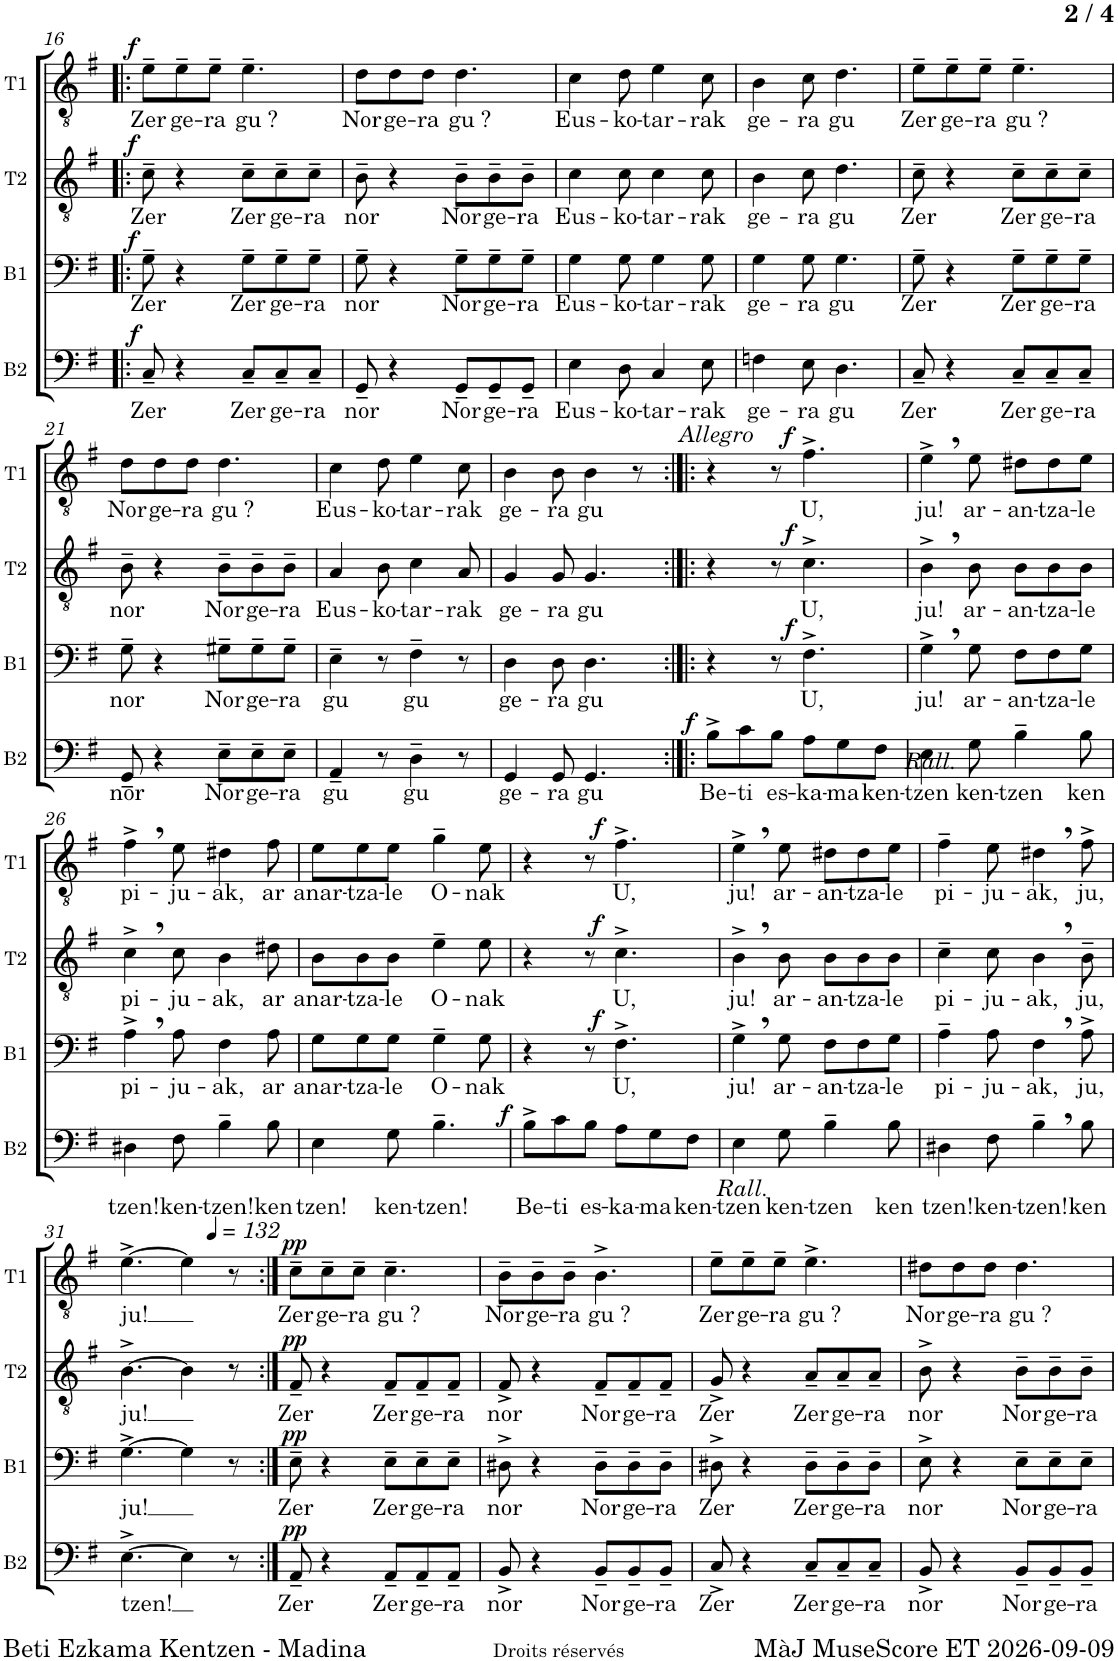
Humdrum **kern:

**kern	**text	**dynam	**kern	**text	**dynam	**kern	**text	**dynam	**kern	**text	**dynam
*part4	*part4	*part4	*part3	*part3	*part3	*part2	*part2	*part2	*part1	*part1	*part1
*staff4	*staff4	*staff4	*staff3	*staff3	*staff3	*staff2	*staff2	*staff2	*staff1	*staff1	*staff1
*I"Basse	*	*	*I"Baryton	*	*	*I"Ténor 2	*	*	*I"Ténor 1	*	*
*I'B2	*	*	*I'B1	*	*	*I'T2	*	*	*I'T1	*	*
!!LO:PB:g=z
*clefF4	*	*	*clefF4	*	*	*clefGv2	*	*	*clefGv2	*	*
*k[f#]	*	*	*k[f#]	*	*	*k[f#]	*	*	*k[f#]	*	*
*M6/8	*	*	*M6/8	*	*	*M6/8	*	*	*M6/8	*	*
=16!|:	=16!|:	=16!|:	=16!|:	=16!|:	=16!|:	=16!|:	=16!|:	=16!|:	=16!|:	=16!|:	=16!|:
!	!LO:LY:b	!LO:DY:a	!	!LO:LY:b	!LO:DY:a	!	!LO:LY:b	!LO:DY:a	!	!LO:LY:b	!LO:DY:a
8C~/	Zer	f	8G~\	Zer	f	8c~\	Zer	f	8e~\L	Zer	f
!	!	!	!	!	!	!	!	!	!	!LO:LY:b	!
4r	.	.	4r	.	.	4r	.	.	8e~\	ge-	.
!	!	!	!	!	!	!	!	!	!	!LO:LY:b	!
.	.	.	.	.	.	.	.	.	8e~\J	-ra	.
!	!LO:LY:b	!	!	!LO:LY:b	!	!	!LO:LY:b	!	!	!LO:LY:b	!
8C~/L	Zer	.	8G~\L	Zer	.	8c~\L	Zer	.	4.e~\	gu ?	.
!	!LO:LY:b	!	!	!LO:LY:b	!	!	!LO:LY:b	!	!	!	!
8C~/	ge-	.	8G~\	ge-	.	8c~\	ge-	.	.	.	.
!	!LO:LY:b	!	!	!LO:LY:b	!	!	!LO:LY:b	!	!	!	!
8C~/J	-ra	.	8G~\J	-ra	.	8c~\J	-ra	.	.	.	.
=17	=17	=17	=17	=17	=17	=17	=17	=17	=17	=17	=17
!	!LO:LY:b	!	!	!LO:LY:b	!	!	!LO:LY:b	!	!	!LO:LY:b	!
8GG~/	nor	.	8G~\	nor	.	8B~\	nor	.	8d\L	Nor	.
!	!	!	!	!	!	!	!	!	!	!LO:LY:b	!
4r	.	.	4r	.	.	4r	.	.	8d\	ge-	.
!	!	!	!	!	!	!	!	!	!	!LO:LY:b	!
.	.	.	.	.	.	.	.	.	8d\J	-ra	.
!	!LO:LY:b	!	!	!LO:LY:b	!	!	!LO:LY:b	!	!	!LO:LY:b	!
8GG~/L	Nor	.	8G~\L	Nor	.	8B~\L	Nor	.	4.d\	gu ?	.
!	!LO:LY:b	!	!	!LO:LY:b	!	!	!LO:LY:b	!	!	!	!
8GG~/	ge-	.	8G~\	ge-	.	8B~\	ge-	.	.	.	.
!	!LO:LY:b	!	!	!LO:LY:b	!	!	!LO:LY:b	!	!	!	!
8GG~/J	-ra	.	8G~\J	-ra	.	8B~\J	-ra	.	.	.	.
=18	=18	=18	=18	=18	=18	=18	=18	=18	=18	=18	=18
!	!LO:LY:b	!	!	!LO:LY:b	!	!	!LO:LY:b	!	!	!LO:LY:b	!
4E\	Eus-	.	4G\	Eus-	.	4c\	Eus-	.	4c\	Eus-	.
!	!LO:LY:b	!	!	!LO:LY:b	!	!	!LO:LY:b	!	!	!LO:LY:b	!
8D\	-ko-	.	8G\	-ko-	.	8c\	-ko-	.	8d\	-ko-	.
!	!LO:LY:b	!	!	!LO:LY:b	!	!	!LO:LY:b	!	!	!LO:LY:b	!
4C/	-tar-	.	4G\	-tar-	.	4c\	-tar-	.	4e\	-tar-	.
!	!LO:LY:b	!	!	!LO:LY:b	!	!	!LO:LY:b	!	!	!LO:LY:b	!
8E\	-rak	.	8G\	-rak	.	8c\	-rak	.	8c\	-rak	.
=19	=19	=19	=19	=19	=19	=19	=19	=19	=19	=19	=19
!	!LO:LY:b	!	!	!LO:LY:b	!	!	!LO:LY:b	!	!	!LO:LY:b	!
4Fn\	ge-	.	4G\	ge-	.	4B\	ge-	.	4B\	ge-	.
!	!LO:LY:b	!	!	!LO:LY:b	!	!	!LO:LY:b	!	!	!LO:LY:b	!
8E\	-ra	.	8G\	-ra	.	8c\	-ra	.	8c\	-ra	.
!	!LO:LY:b	!	!	!LO:LY:b	!	!	!LO:LY:b	!	!	!LO:LY:b	!
4.D\	gu	.	4.G\	gu	.	4.d\	gu	.	4.d\	gu	.
=20	=20	=20	=20	=20	=20	=20	=20	=20	=20	=20	=20
!	!LO:LY:b	!	!	!LO:LY:b	!	!	!LO:LY:b	!	!	!LO:LY:b	!
8C~/	Zer	.	8G~\	Zer	.	8c~\	Zer	.	8e~\L	Zer	.
!	!	!	!	!	!	!	!	!	!	!LO:LY:b	!
4r	.	.	4r	.	.	4r	.	.	8e~\	ge-	.
!	!	!	!	!	!	!	!	!	!	!LO:LY:b	!
.	.	.	.	.	.	.	.	.	8e~\J	-ra	.
!	!LO:LY:b	!	!	!LO:LY:b	!	!	!LO:LY:b	!	!	!LO:LY:b	!
8C~/L	Zer	.	8G~\L	Zer	.	8c~\L	Zer	.	4.e~\	gu ?	.
!	!LO:LY:b	!	!	!LO:LY:b	!	!	!LO:LY:b	!	!	!	!
8C~/	ge-	.	8G~\	ge-	.	8c~\	ge-	.	.	.	.
!	!LO:LY:b	!	!	!LO:LY:b	!	!	!LO:LY:b	!	!	!	!
8C~/J	-ra	.	8G~\J	-ra	.	8c~\J	-ra	.	.	.	.
!!LO:LB:g=z
=21	=21	=21	=21	=21	=21	=21	=21	=21	=21	=21	=21
!	!LO:LY:b	!	!	!LO:LY:b	!	!	!LO:LY:b	!	!	!LO:LY:b	!
8GG~/	nor	.	8G~\	nor	.	8B~\	nor	.	8d\L	Nor	.
!	!	!	!	!	!	!	!	!	!	!LO:LY:b	!
4r	.	.	4r	.	.	4r	.	.	8d\	ge-	.
!	!	!	!	!	!	!	!	!	!	!LO:LY:b	!
.	.	.	.	.	.	.	.	.	8d\J	-ra	.
!	!LO:LY:b	!	!	!LO:LY:b	!	!	!LO:LY:b	!	!	!LO:LY:b	!
8E~\L	Nor	.	8G#X~\L	Nor	.	8B~\L	Nor	.	4.d\	gu ?	.
!	!LO:LY:b	!	!	!LO:LY:b	!	!	!LO:LY:b	!	!	!	!
8E~\	ge-	.	8G#~\	ge-	.	8B~\	ge-	.	.	.	.
!	!LO:LY:b	!	!	!LO:LY:b	!	!	!LO:LY:b	!	!	!	!
8E~\J	-ra	.	8G#~\J	-ra	.	8B~\J	-ra	.	.	.	.
=22	=22	=22	=22	=22	=22	=22	=22	=22	=22	=22	=22
!	!LO:LY:b	!	!	!LO:LY:b	!	!	!LO:LY:b	!	!	!LO:LY:b	!
4AA~/	gu	.	4E~\	gu	.	4A/	Eus-	.	4c\	Eus-	.
!	!	!	!	!	!	!	!LO:LY:b	!	!	!LO:LY:b	!
8r	.	.	8r	.	.	8B\	-ko-	.	8d\	-ko-	.
!	!LO:LY:b	!	!	!LO:LY:b	!	!	!LO:LY:b	!	!	!LO:LY:b	!
4D~\	gu	.	4F#~\	gu	.	4c\	-tar-	.	4e\	-tar-	.
!	!	!	!	!	!	!	!LO:LY:b	!	!	!LO:LY:b	!
8r	.	.	8r	.	.	8A/	-rak	.	8c\	-rak	.
=23	=23	=23	=23	=23	=23	=23	=23	=23	=23	=23	=23
!	!LO:LY:b	!	!	!LO:LY:b	!	!	!LO:LY:b	!	!	!LO:LY:b	!
4GG/	ge-	.	4D\	ge-	.	4G/	ge-	.	4B\	ge-	.
!	!LO:LY:b	!	!	!LO:LY:b	!	!	!LO:LY:b	!	!	!LO:LY:b	!
8GG/	-ra	.	8D\	-ra	.	8G/	-ra	.	8B\	-ra	.
!	!LO:LY:b	!	!	!LO:LY:b	!	!	!LO:LY:b	!	!	!LO:LY:b	!
4.GG/	gu	.	4.D\	gu	.	4.G/	gu	.	4B\	gu	.
.	.	.	.	.	.	.	.	.	8r	.	.
=24:|!|:	=24:|!|:	=24:|!|:	=24:|!|:	=24:|!|:	=24:|!|:	=24:|!|:	=24:|!|:	=24:|!|:	=24:|!|:	=24:|!|:	=24:|!|:
!	!	!	!	!	!	!	!	!	!LO:TX:a:i:t=Allegro	!	!
!	!LO:LY:b	!LO:DY:a	!	!	!	!	!	!	!	!	!
8B^\L	Be-	f	4r	.	.	4r	.	.	4r	.	.
!	!LO:LY:b	!	!	!	!	!	!	!	!	!	!
8c\	-ti	.	.	.	.	.	.	.	.	.	.
!	!LO:LY:b	!	!	!	!	!	!	!	!	!	!
8B\J	es-	.	8r	.	.	8r	.	.	8r	.	.
!	!LO:LY:b	!	!	!LO:LY:b	!LO:DY:a	!	!LO:LY:b	!LO:DY:a	!	!LO:LY:b	!LO:DY:a
8A\L	-ka-	.	4.F#^\	U,	f	4.c^\	U,	f	4.f#^\	U,	f
!	!LO:LY:b	!	!	!	!	!	!	!	!	!	!
8G\	-ma	.	.	.	.	.	.	.	.	.	.
!	!LO:LY:b	!	!	!	!	!	!	!	!	!	!
8F#\J	ken-	.	.	.	.	.	.	.	.	.	.
=25	=25	=25	=25	=25	=25	=25	=25	=25	=25	=25	=25
!LO:TX:b:i:t=Rall.	!	!	!	!	!	!	!	!	!	!	!
!	!LO:LY:b	!	!	!LO:LY:b	!	!	!LO:LY:b	!	!	!LO:LY:b	!
4E\	-tzen	.	4G^,\	ju!	.	4B^,\	ju!	.	4e^,\	ju!	.
!	!LO:LY:b	!	!	!LO:LY:b	!	!	!LO:LY:b	!	!	!LO:LY:b	!
8G\	ken-	.	8G\	ar-	.	8B\	ar-	.	8e\	ar-	.
!	!LO:LY:b	!	!	!LO:LY:b	!	!	!LO:LY:b	!	!	!LO:LY:b	!
4B~\	-tzen	.	8F#\L	-an-	.	8B\L	-an-	.	8d#X\L	-an-	.
!	!	!	!	!LO:LY:b	!	!	!LO:LY:b	!	!	!LO:LY:b	!
.	.	.	8F#\	-tza-	.	8B\	-tza-	.	8d#\	-tza-	.
!	!LO:LY:b	!	!	!LO:LY:b	!	!	!LO:LY:b	!	!	!LO:LY:b	!
8B\	ken	.	8G\J	-le	.	8B\J	-le	.	8e\J	-le	.
!!LO:LB:g=z
=26	=26	=26	=26	=26	=26	=26	=26	=26	=26	=26	=26
!	!LO:LY:b	!	!	!LO:LY:b	!	!	!LO:LY:b	!	!	!LO:LY:b	!
4D#X\	tzen!	.	4A^,\	pi-	.	4c^,\	pi-	.	4f#^,\	pi-	.
!	!LO:LY:b	!	!	!LO:LY:b	!	!	!LO:LY:b	!	!	!LO:LY:b	!
8F#\	ken-	.	8A\	-ju-	.	8c\	-ju-	.	8e\	-ju-	.
!	!LO:LY:b	!	!	!LO:LY:b	!	!	!LO:LY:b	!	!	!LO:LY:b	!
4B~\	-tzen!	.	4F#\	-ak,	.	4B\	-ak,	.	4d#X\	-ak,	.
!	!LO:LY:b	!	!	!LO:LY:b	!	!	!LO:LY:b	!	!	!LO:LY:b	!
8B\	ken	.	8A\	ar	.	8d#X\	ar	.	8f#\	ar	.
=27	=27	=27	=27	=27	=27	=27	=27	=27	=27	=27	=27
!	!LO:LY:b	!	!	!LO:LY:b	!	!	!LO:LY:b	!	!	!LO:LY:b	!
4E\	tzen!	.	8G\L	anar-	.	8B\L	anar-	.	8e\L	anar-	.
!	!	!	!	!LO:LY:b	!	!	!LO:LY:b	!	!	!LO:LY:b	!
.	.	.	8G\	-tza-	.	8B\	-tza-	.	8e\	-tza-	.
!	!LO:LY:b	!	!	!LO:LY:b	!	!	!LO:LY:b	!	!	!LO:LY:b	!
8G\	ken-	.	8G\J	-le	.	8B\J	-le	.	8e\J	-le	.
!	!LO:LY:b	!	!	!LO:LY:b	!	!	!LO:LY:b	!	!	!LO:LY:b	!
4.B~\	-tzen!	.	4G~\	O-	.	4e~\	O-	.	4g~\	O-	.
!	!	!	!	!LO:LY:b	!	!	!LO:LY:b	!	!	!LO:LY:b	!
.	.	.	8G\	-nak	.	8e\	-nak	.	8e\	-nak	.
=28	=28	=28	=28	=28	=28	=28	=28	=28	=28	=28	=28
!	!LO:LY:b	!LO:DY:a	!	!	!	!	!	!	!	!	!
8B^\L	Be-	f	4r	.	.	4r	.	.	4r	.	.
!	!LO:LY:b	!	!	!	!	!	!	!	!	!	!
8c\	-ti	.	.	.	.	.	.	.	.	.	.
!	!LO:LY:b	!	!	!	!	!	!	!	!	!	!
8B\J	es-	.	8r	.	.	8r	.	.	8r	.	.
!	!LO:LY:b	!	!	!LO:LY:b	!LO:DY:a	!	!LO:LY:b	!LO:DY:a	!	!LO:LY:b	!LO:DY:a
8A\L	-ka-	.	4.F#^\	U,	f	4.c^\	U,	f	4.f#^\	U,	f
!	!LO:LY:b	!	!	!	!	!	!	!	!	!	!
8G\	-ma	.	.	.	.	.	.	.	.	.	.
!	!LO:LY:b	!	!	!	!	!	!	!	!	!	!
8F#\J	ken-	.	.	.	.	.	.	.	.	.	.
=29	=29	=29	=29	=29	=29	=29	=29	=29	=29	=29	=29
!LO:TX:b:i:t=Rall.	!	!	!	!	!	!	!	!	!	!	!
!	!LO:LY:b	!	!	!LO:LY:b	!	!	!LO:LY:b	!	!	!LO:LY:b	!
4E\	-tzen	.	4G^,\	ju!	.	4B^,\	ju!	.	4e^,\	ju!	.
!	!LO:LY:b	!	!	!LO:LY:b	!	!	!LO:LY:b	!	!	!LO:LY:b	!
8G\	ken-	.	8G\	ar-	.	8B\	ar-	.	8e\	ar-	.
!	!LO:LY:b	!	!	!LO:LY:b	!	!	!LO:LY:b	!	!	!LO:LY:b	!
4B~\	-tzen	.	8F#\L	-an-	.	8B\L	-an-	.	8d#X\L	-an-	.
!	!	!	!	!LO:LY:b	!	!	!LO:LY:b	!	!	!LO:LY:b	!
.	.	.	8F#\	-tza-	.	8B\	-tza-	.	8d#\	-tza-	.
!	!LO:LY:b	!	!	!LO:LY:b	!	!	!LO:LY:b	!	!	!LO:LY:b	!
8B\	ken	.	8G\J	-le	.	8B\J	-le	.	8e\J	-le	.
=30	=30	=30	=30	=30	=30	=30	=30	=30	=30	=30	=30
!	!LO:LY:b	!	!	!LO:LY:b	!	!	!LO:LY:b	!	!	!LO:LY:b	!
4D#X\	tzen!	.	4A~\	pi-	.	4c~\	pi-	.	4f#~\	pi-	.
!	!LO:LY:b	!	!	!LO:LY:b	!	!	!LO:LY:b	!	!	!LO:LY:b	!
8F#\	ken-	.	8A\	-ju-	.	8c\	-ju-	.	8e\	-ju-	.
!	!LO:LY:b	!	!	!LO:LY:b	!	!	!LO:LY:b	!	!	!LO:LY:b	!
4B~,\	-tzen!	.	4F#,\	-ak,	.	4B,\	-ak,	.	4d#X,\	-ak,	.
!	!LO:LY:b	!	!	!LO:LY:b	!	!	!LO:LY:b	!	!	!LO:LY:b	!
8B\	ken	.	8A^\	ju,	.	8B~\	ju,	.	8f#^\	ju,	.
!!LO:LB:g=z
=31	=31	=31	=31	=31	=31	=31	=31	=31	=31	=31	=31
!	!LO:LY:b	!	!	!LO:LY:b	!	!	!LO:LY:b	!	!	!LO:LY:b	!
[4.E^\	tzen!	.	[4.G^\	-ju!	.	[4.B^\	-ju!	.	[4.e^\	-ju!	.
4E\]	.	.	4G\]	.	.	4B\]	.	.	4e\]	.	.
8r	.	.	8r	.	.	8r	.	.	8r	.	.
=32:|!	=32:|!	=32:|!	=32:|!	=32:|!	=32:|!	=32:|!	=32:|!	=32:|!	=32:|!	=32:|!	=32:|!
*	*	*	*	*	*	*	*	*	*MM132	*	*
!	!LO:LY:b	!LO:DY:a	!	!LO:LY:b	!LO:DY:a	!	!LO:LY:b	!LO:DY:a	!	!LO:LY:b	!LO:DY:a
8AA~/	Zer	pp	8E~\	Zer	pp	8F#~/	Zer	pp	8c~\L	Zer	pp
!	!	!	!	!	!	!	!	!	!	!LO:LY:b	!
4r	.	.	4r	.	.	4r	.	.	8c~\	ge-	.
!	!	!	!	!	!	!	!	!	!	!LO:LY:b	!
.	.	.	.	.	.	.	.	.	8c~\J	-ra	.
!	!LO:LY:b	!	!	!LO:LY:b	!	!	!LO:LY:b	!	!	!LO:LY:b	!
8AA~/L	Zer	.	8E~\L	Zer	.	8F#~/L	Zer	.	4.c~\	gu ?	.
!	!LO:LY:b	!	!	!LO:LY:b	!	!	!LO:LY:b	!	!	!	!
8AA~/	ge-	.	8E~\	ge-	.	8F#~/	ge-	.	.	.	.
!	!LO:LY:b	!	!	!LO:LY:b	!	!	!LO:LY:b	!	!	!	!
8AA~/J	-ra	.	8E~\J	-ra	.	8F#~/J	-ra	.	.	.	.
=33	=33	=33	=33	=33	=33	=33	=33	=33	=33	=33	=33
!	!LO:LY:b	!	!	!LO:LY:b	!	!	!LO:LY:b	!	!	!LO:LY:b	!
8BB^/	nor	.	8D#X^\	nor	.	8F#^/	nor	.	8B~\L	Nor	.
!	!	!	!	!	!	!	!	!	!	!LO:LY:b	!
4r	.	.	4r	.	.	4r	.	.	8B~\	ge-	.
!	!	!	!	!	!	!	!	!	!	!LO:LY:b	!
.	.	.	.	.	.	.	.	.	8B~\J	-ra	.
!	!LO:LY:b	!	!	!LO:LY:b	!	!	!LO:LY:b	!	!	!LO:LY:b	!
8BB~/L	Nor	.	8D#~\L	Nor	.	8F#~/L	Nor	.	4.B^\	gu ?	.
!	!LO:LY:b	!	!	!LO:LY:b	!	!	!LO:LY:b	!	!	!	!
8BB~/	ge-	.	8D#~\	ge-	.	8F#~/	ge-	.	.	.	.
!	!LO:LY:b	!	!	!LO:LY:b	!	!	!LO:LY:b	!	!	!	!
8BB~/J	-ra	.	8D#~\J	-ra	.	8F#~/J	-ra	.	.	.	.
=34	=34	=34	=34	=34	=34	=34	=34	=34	=34	=34	=34
!	!LO:LY:b	!	!	!LO:LY:b	!	!	!LO:LY:b	!	!	!LO:LY:b	!
8C^/	Zer	.	8D#X^\	Zer	.	8G^/	Zer	.	8e~\L	Zer	.
!	!	!	!	!	!	!	!	!	!	!LO:LY:b	!
4r	.	.	4r	.	.	4r	.	.	8e~\	ge-	.
!	!	!	!	!	!	!	!	!	!	!LO:LY:b	!
.	.	.	.	.	.	.	.	.	8e~\J	-ra	.
!	!LO:LY:b	!	!	!LO:LY:b	!	!	!LO:LY:b	!	!	!LO:LY:b	!
8C~/L	Zer	.	8D#~\L	Zer	.	8A~/L	Zer	.	4.e^\	gu ?	.
!	!LO:LY:b	!	!	!LO:LY:b	!	!	!LO:LY:b	!	!	!	!
8C~/	ge-	.	8D#~\	ge-	.	8A~/	ge-	.	.	.	.
!	!LO:LY:b	!	!	!LO:LY:b	!	!	!LO:LY:b	!	!	!	!
8C~/J	-ra	.	8D#~\J	-ra	.	8A~/J	-ra	.	.	.	.
=35	=35	=35	=35	=35	=35	=35	=35	=35	=35	=35	=35
!	!LO:LY:b	!	!	!LO:LY:b	!	!	!LO:LY:b	!	!	!LO:LY:b	!
8BB^/	nor	.	8E^\	nor	.	8B^\	nor	.	8d#X\L	Nor	.
!	!	!	!	!	!	!	!	!	!	!LO:LY:b	!
4r	.	.	4r	.	.	4r	.	.	8d#\	ge-	.
!	!	!	!	!	!	!	!	!	!	!LO:LY:b	!
.	.	.	.	.	.	.	.	.	8d#\J	-ra	.
!	!LO:LY:b	!	!	!LO:LY:b	!	!	!LO:LY:b	!	!	!LO:LY:b	!
8BB~/L	Nor	.	8E~\L	Nor	.	8B~\L	Nor	.	4.d#\	gu ?	.
!	!LO:LY:b	!	!	!LO:LY:b	!	!	!LO:LY:b	!	!	!	!
8BB~/	ge-	.	8E~\	ge-	.	8B~\	ge-	.	.	.	.
!	!LO:LY:b	!	!	!LO:LY:b	!	!	!LO:LY:b	!	!	!	!
8BB~/J	-ra	.	8E~\J	-ra	.	8B~\J	-ra	.	.	.	.
=	=	=	=	=	=	=	=	=	=	=	=
*-	*-	*-	*-	*-	*-	*-	*-	*-	*-	*-	*-
